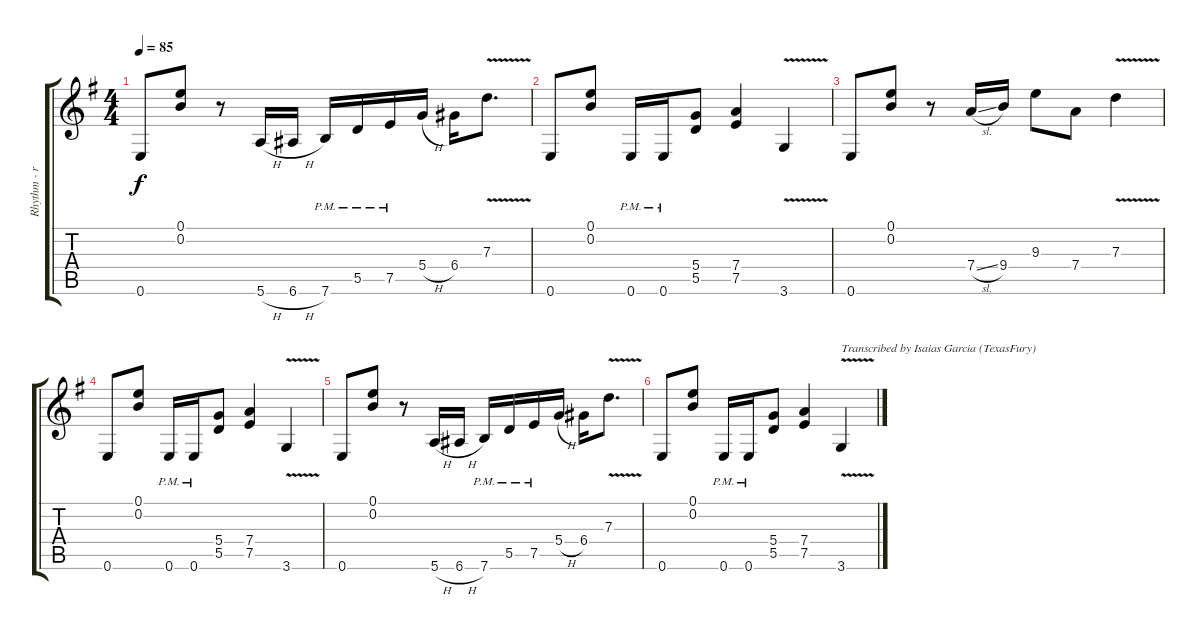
\track ("Rhythm - right" "Rhythm - r") {instrument distortionguitar}
\staff {score tabs}
\tuning (E4 B3 G3 D3 A2 E2) {hide}
\ts (4 4)
\tempo 85
\clef g2
\ks g
0.6.8{dy f} (0.1 0.2).8 r.8 5.6{h}.16 6.6{h}.16 7.6{pm}.16 5.5{pm}.16 7.5{pm}.16 5.4{h}.16 6.4.16 7.3{v}.8{d} |
0.6.8 (0.1 0.2).8 0.6{pm}.16 0.6{pm}.16 (5.4 5.5).8 (7.4 7.5).4 3.6{v}.4 |
0.6.8 (0.1 0.2).8 r.8 7.4{sl}.16 9.4.16 9.3.8 7.4.8 7.3{v}.4 |
0.6.8 (0.1 0.2).8 0.6{pm}.16 0.6{pm}.16 (5.4 5.5).8 (7.4 7.5).4 3.6{v}.4 |
0.6.8 (0.1 0.2).8 r.8 5.6{h}.16 6.6{h}.16 7.6{pm}.16 5.5{pm}.16 7.5{pm}.16 5.4{h}.16 6.4.16 7.3{v}.8{d} |
0.6.8 (0.1 0.2).8 0.6{pm}.16 0.6{pm}.16 (5.4 5.5).8 (7.4 7.5).4 3.6{v}.4{txt "Transcribed by Isaias Garcia (TexasFury)"}
